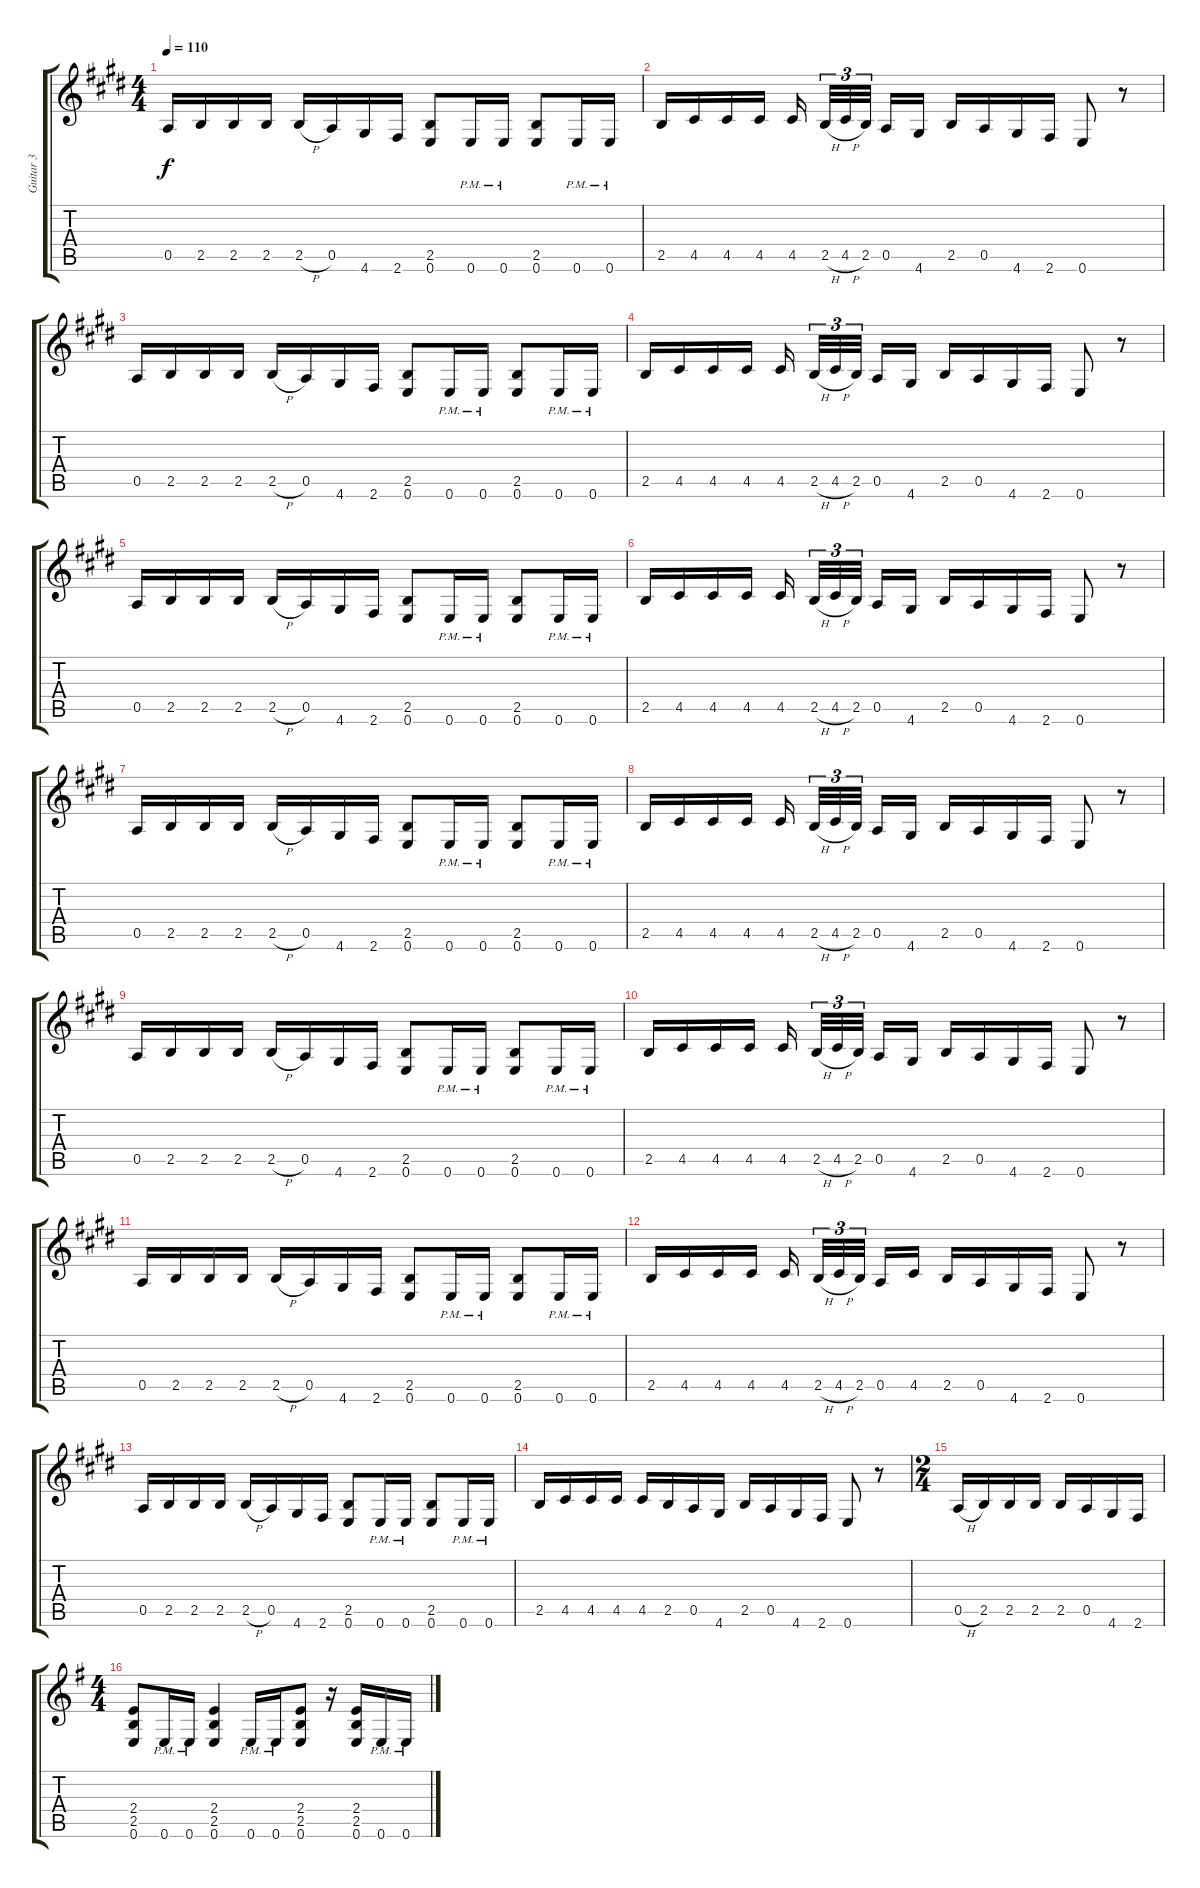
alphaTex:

\track ("Guitar 3" "Guitar 3") {instrument distortionguitar}
\staff {score tabs}
\tuning (E4 B3 G3 D3 A2 E2) {hide}
\ts (4 4)
\tempo 110
\clef g2
\ks e
0.5.16{dy f} 2.5.16 2.5.16 2.5.16 2.5{h}.16 0.5.16 4.6.16 2.6.16 (2.5 0.6).8 0.6{pm}.16 0.6{pm}.16 (2.5 0.6).8 0.6{pm}.16 0.6{pm}.16 |
2.5.16 4.5.16 4.5.16 4.5.16 4.5.16{beam splitsecondary} 2.5{h}.32{tu (3 2)} 4.5{h}.32{tu (3 2)} 2.5.32{tu (3 2) beam splitsecondary} 0.5.16 4.6.16 2.5.16 0.5.16 4.6.16 2.6.16 0.6.8 r.8 |
0.5.16 2.5.16 2.5.16 2.5.16 2.5{h}.16 0.5.16 4.6.16 2.6.16 (2.5 0.6).8 0.6{pm}.16 0.6{pm}.16 (2.5 0.6).8 0.6{pm}.16 0.6{pm}.16 |
2.5.16 4.5.16 4.5.16 4.5.16 4.5.16{beam splitsecondary} 2.5{h}.32{tu (3 2)} 4.5{h}.32{tu (3 2)} 2.5.32{tu (3 2) beam splitsecondary} 0.5.16 4.6.16 2.5.16 0.5.16 4.6.16 2.6.16 0.6.8 r.8 |
0.5.16 2.5.16 2.5.16 2.5.16 2.5{h}.16 0.5.16 4.6.16 2.6.16 (2.5 0.6).8 0.6{pm}.16 0.6{pm}.16 (2.5 0.6).8 0.6{pm}.16 0.6{pm}.16 |
2.5.16 4.5.16 4.5.16 4.5.16 4.5.16{beam splitsecondary} 2.5{h}.32{tu (3 2)} 4.5{h}.32{tu (3 2)} 2.5.32{tu (3 2) beam splitsecondary} 0.5.16 4.6.16 2.5.16 0.5.16 4.6.16 2.6.16 0.6.8 r.8 |
0.5.16 2.5.16 2.5.16 2.5.16 2.5{h}.16 0.5.16 4.6.16 2.6.16 (2.5 0.6).8 0.6{pm}.16 0.6{pm}.16 (2.5 0.6).8 0.6{pm}.16 0.6{pm}.16 |
2.5.16 4.5.16 4.5.16 4.5.16 4.5.16{beam splitsecondary} 2.5{h}.32{tu (3 2)} 4.5{h}.32{tu (3 2)} 2.5.32{tu (3 2) beam splitsecondary} 0.5.16 4.6.16 2.5.16 0.5.16 4.6.16 2.6.16 0.6.8 r.8 |
0.5.16 2.5.16 2.5.16 2.5.16 2.5{h}.16 0.5.16 4.6.16 2.6.16 (2.5 0.6).8 0.6{pm}.16 0.6{pm}.16 (2.5 0.6).8 0.6{pm}.16 0.6{pm}.16 |
2.5.16 4.5.16 4.5.16 4.5.16 4.5.16{beam splitsecondary} 2.5{h}.32{tu (3 2)} 4.5{h}.32{tu (3 2)} 2.5.32{tu (3 2) beam splitsecondary} 0.5.16 4.6.16 2.5.16 0.5.16 4.6.16 2.6.16 0.6.8 r.8 |
0.5.16 2.5.16 2.5.16 2.5.16 2.5{h}.16 0.5.16 4.6.16 2.6.16 (2.5 0.6).8 0.6{pm}.16 0.6{pm}.16 (2.5 0.6).8 0.6{pm}.16 0.6{pm}.16 |
2.5.16 4.5.16 4.5.16 4.5.16 4.5.16{beam splitsecondary} 2.5{h}.32{tu (3 2)} 4.5{h}.32{tu (3 2)} 2.5.32{tu (3 2) beam splitsecondary} 0.5.16 4.5.16 2.5.16 0.5.16 4.6.16 2.6.16 0.6.8 r.8 |
0.5.16 2.5.16 2.5.16 2.5.16 2.5{h}.16 0.5.16 4.6.16 2.6.16 (2.5 0.6).8 0.6{pm}.16 0.6{pm}.16 (2.5 0.6).8 0.6{pm}.16 0.6{pm}.16 |
2.5.16 4.5.16 4.5.16 4.5.16 4.5.16 2.5.16 0.5.16 4.6.16 2.5.16 0.5.16 4.6.16 2.6.16 0.6.8 r.8 |
\ts (2 4)
0.5{h}.16 2.5.16 2.5.16 2.5.16 2.5.16 0.5.16 4.6.16 2.6.16 |
\ts (4 4)
\ks g
(2.4 2.5 0.6).8 0.6{pm}.16 0.6{pm}.16 (2.4 2.5 0.6).4 0.6{pm}.16 0.6{pm}.16 (2.4 2.5 0.6).8 r.16 (2.4 2.5 0.6).16 0.6{pm}.16 0.6{pm}.16
